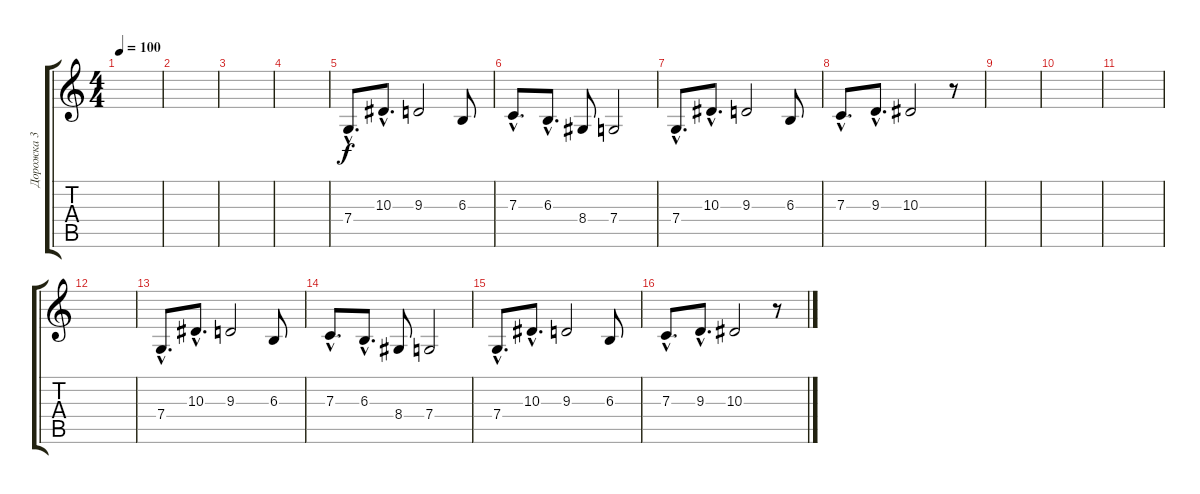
\track ("Дорожка 3" "Дорожка 3") {instrument sitar}
\staff {score tabs}
\tuning (D4 A3 F3 C3 G2 D2) {hide}
\ts (4 4)
\tempo 100
\clef g2
\ks c
|
|
|
|
7.4{hac}.8{d} 10.3{hac}.8{d} 9.3.2 6.3.8 |
7.3{hac}.8{d} 6.3{hac}.8{d} 8.4.8 7.4.2 |
7.4{hac}.8{d} 10.3{hac}.8{d} 9.3.2 6.3.8 |
7.3{hac}.8{d} 9.3{hac}.8{d} 10.3.2 r.8 |
|
|
|
|
7.4{hac}.8{d} 10.3{hac}.8{d} 9.3.2 6.3.8 |
7.3{hac}.8{d} 6.3{hac}.8{d} 8.4.8 7.4.2 |
7.4{hac}.8{d} 10.3{hac}.8{d} 9.3.2 6.3.8 |
7.3{hac}.8{d} 9.3{hac}.8{d} 10.3.2 r.8
